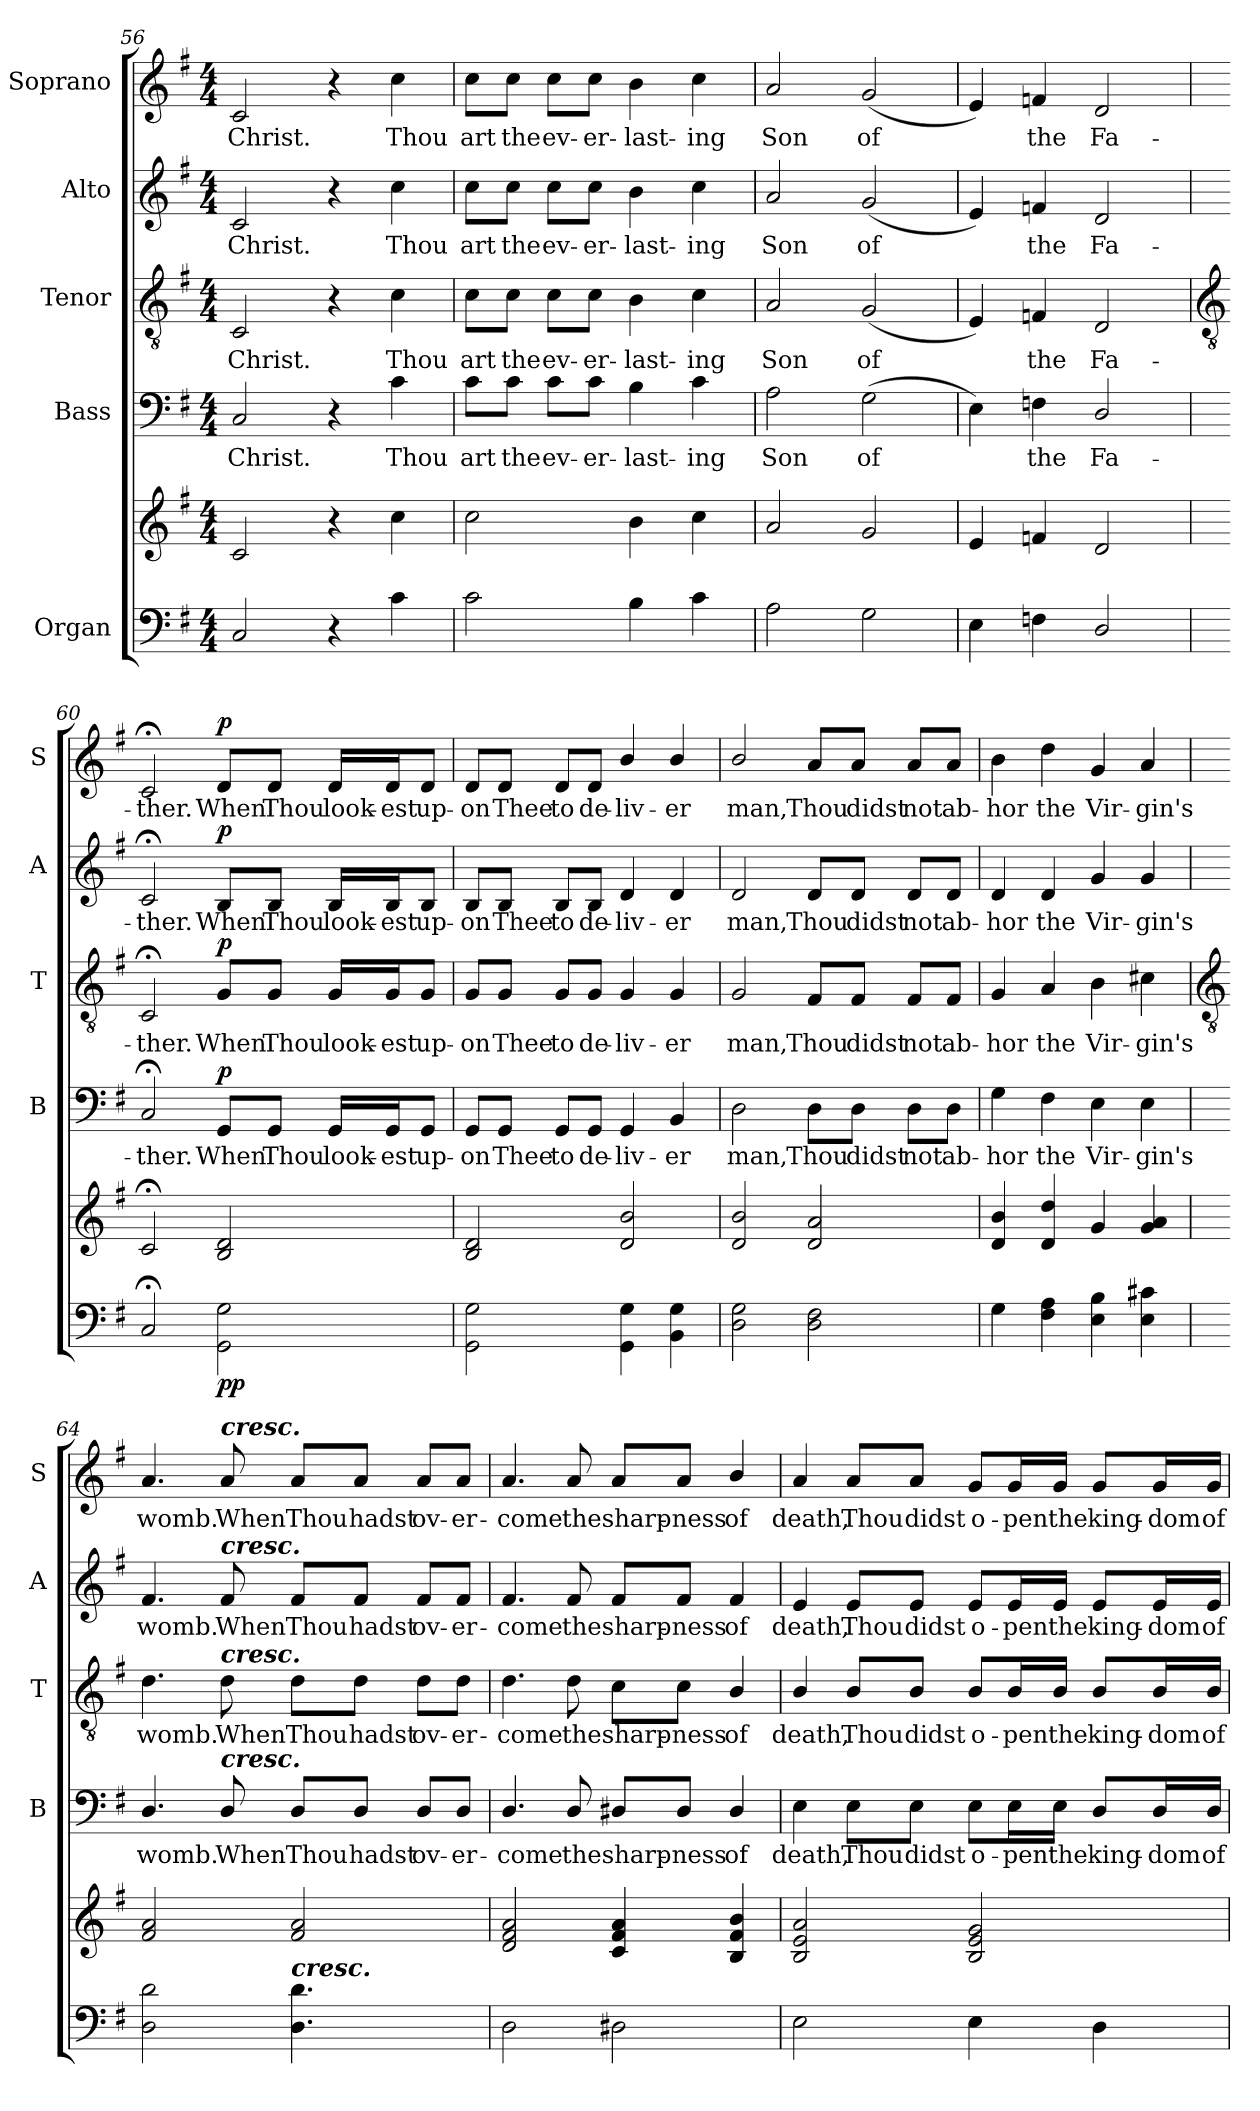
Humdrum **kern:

**kern	**kern	**dynam	**kern	**text	**dynam	**kern	**text	**dynam	**kern	**text	**dynam	**kern	**text	**dynam
*part5	*part5	*part5	*part4	*part4	*part4	*part3	*part3	*part3	*part2	*part2	*part2	*part1	*part1	*part1
*staff6	*staff5	*staff5/6	*staff4	*staff4	*staff4	*staff3	*staff3	*staff3	*staff2	*staff2	*staff2	*staff1	*staff1	*staff1
*I"Organ	*	*	*I"Bass	*	*	*I"Tenor	*	*	*I"Alto	*	*	*I"Soprano	*	*
*	*	*	*I'B	*	*	*I'T	*	*	*I'A	*	*	*I'S	*	*
*clefF4	*clefG2	*	*clefF4	*	*	*clefGv2	*	*	*clefG2	*	*	*clefG2	*	*
*k[f#]	*k[f#]	*	*k[f#]	*	*	*k[f#]	*	*	*k[f#]	*	*	*k[f#]	*	*
*G:	*G:	*	*G:	*	*	*G:	*	*	*G:	*	*	*G:	*	*
*M4/4	*M4/4	*	*M4/4	*	*	*M4/4	*	*	*M4/4	*	*	*M4/4	*	*
=56	=56	=56	=56	=56	=56	=56	=56	=56	=56	=56	=56	=56	=56	=56
!	!	!	!	!LO:LY:b	!	!	!LO:LY:b	!	!	!LO:LY:b	!	!	!LO:LY:b	!
2C	2c	.	2C	Christ.	.	2C	Christ.	.	2c	Christ.	.	2c	Christ.	.
4r	4r	.	4r	.	.	4r	.	.	4r	.	.	4r	.	.
!	!	!	!	!LO:LY:b	!	!	!LO:LY:b	!	!	!LO:LY:b	!	!	!LO:LY:b	!
4c	4cc	.	4c	Thou	.	4c	Thou	.	4cc	Thou	.	4cc	Thou	.
=57	=57	=57	=57	=57	=57	=57	=57	=57	=57	=57	=57	=57	=57	=57
!	!	!	!	!LO:LY:b	!	!	!LO:LY:b	!	!	!LO:LY:b	!	!	!LO:LY:b	!
2c	2cc	.	8c\L	art	.	8c\L	art	.	8cc\L	art	.	8cc\L	art	.
!	!	!	!	!LO:LY:b	!	!	!LO:LY:b	!	!	!LO:LY:b	!	!	!LO:LY:b	!
.	.	.	8c\J	the	.	8c\J	the	.	8cc\J	the	.	8cc\J	the	.
!	!	!	!	!LO:LY:b	!	!	!LO:LY:b	!	!	!LO:LY:b	!	!	!LO:LY:b	!
.	.	.	8c\L	ev-	.	8c\L	ev-	.	8cc\L	ev-	.	8cc\L	ev-	.
!	!	!	!	!LO:LY:b	!	!	!LO:LY:b	!	!	!LO:LY:b	!	!	!LO:LY:b	!
.	.	.	8c\J	-er-	.	8c\J	-er-	.	8cc\J	-er-	.	8cc\J	-er-	.
!	!	!	!	!LO:LY:b	!	!	!LO:LY:b	!	!	!LO:LY:b	!	!	!LO:LY:b	!
4B	4b	.	4B	-last-	.	4B	-last-	.	4b	-last-	.	4b	-last-	.
!	!	!	!	!LO:LY:b	!	!	!LO:LY:b	!	!	!LO:LY:b	!	!	!LO:LY:b	!
4c	4cc	.	4c	-ing	.	4c	-ing	.	4cc	-ing	.	4cc	-ing	.
=58	=58	=58	=58	=58	=58	=58	=58	=58	=58	=58	=58	=58	=58	=58
!	!	!	!	!LO:LY:b	!	!	!LO:LY:b	!	!	!LO:LY:b	!	!	!LO:LY:b	!
2A	2a	.	2A	Son	.	2A	Son	.	2a	Son	.	2a	Son	.
!	!	!	!	!LO:LY:b	!	!	!LO:LY:b	!	!	!LO:LY:b	!	!	!LO:LY:b	!
2G	2g	.	(>2G	of	.	(<2G	of	.	(<2g	of	.	(<2g	of	.
=59	=59	=59	=59	=59	=59	=59	=59	=59	=59	=59	=59	=59	=59	=59
4E	4e	.	4E)	.	.	4E)	.	.	4e)	.	.	4e)	.	.
!	!	!	!	!LO:LY:b	!	!	!LO:LY:b	!	!	!LO:LY:b	!	!	!LO:LY:b	!
4Fn	4fn	.	4Fn	the	.	4Fn	the	.	4fn	the	.	4fn	the	.
!	!	!	!	!LO:LY:b	!	!	!LO:LY:b	!	!	!LO:LY:b	!	!	!LO:LY:b	!
2D/	2d	.	2D/	Fa-	.	2D	Fa-	.	2d	Fa-	.	2d	Fa-	.
!!LO:LB:g=z
=60	=60	=60	=60	=60	=60	=60	=60	=60	=60	=60	=60	=60	=60	=60
*	*	*	*	*	*	*clefGv2	*	*	*	*	*	*	*	*
!	!	!	!	!LO:LY:b	!	!	!LO:LY:b	!	!	!LO:LY:b	!	!	!LO:LY:b	!
2C;	2c;<	.	2C;<	-ther.	.	2C;<	-ther.	.	2c;<	-ther.	.	2c;<	-ther.	.
!	!	!LO:DY:b=2	!	!LO:LY:b	!	!	!LO:LY:b	!	!	!LO:LY:b	!	!	!LO:LY:b	!
!	!	!LO:DY:n=1:b	!	!	!LO:DY:b	!	!	!LO:DY:b	!	!	!LO:DY:b	!	!	!LO:DY:b
2GG\ 2G\	2B 2d	p p	8GG/L	When	p	8G/L	When	p	8B/L	When	p	8d/L	When	p
!	!	!	!	!LO:LY:b	!	!	!LO:LY:b	!	!	!LO:LY:b	!	!	!LO:LY:b	!
.	.	.	8GG/J	Thou	.	8G/J	Thou	.	8B/J	Thou	.	8d/J	Thou	.
!	!	!	!	!LO:LY:b	!	!	!LO:LY:b	!	!	!LO:LY:b	!	!	!LO:LY:b	!
.	.	.	16GG/LL	look-	.	16G/LL	look-	.	16B/LL	look-	.	16d/LL	look-	.
!	!	!	!	!LO:LY:b	!	!	!LO:LY:b	!	!	!LO:LY:b	!	!	!LO:LY:b	!
.	.	.	16GG/J	-est	.	16G/J	-est	.	16B/J	-est	.	16d/J	-est	.
!	!	!	!	!LO:LY:b	!	!	!LO:LY:b	!	!	!LO:LY:b	!	!	!LO:LY:b	!
.	.	.	8GG/J	up-	.	8G/J	up-	.	8B/J	up-	.	8d/J	up-	.
=61	=61	=61	=61	=61	=61	=61	=61	=61	=61	=61	=61	=61	=61	=61
!	!	!	!	!LO:LY:b	!	!	!LO:LY:b	!	!	!LO:LY:b	!	!	!LO:LY:b	!
2GG\ 2G\	2B 2d	.	8GG/L	-on	.	8G/L	-on	.	8B/L	-on	.	8d/L	-on	.
!	!	!	!	!LO:LY:b	!	!	!LO:LY:b	!	!	!LO:LY:b	!	!	!LO:LY:b	!
.	.	.	8GG/J	Thee	.	8G/J	Thee	.	8B/J	Thee	.	8d/J	Thee	.
!	!	!	!	!LO:LY:b	!	!	!LO:LY:b	!	!	!LO:LY:b	!	!	!LO:LY:b	!
.	.	.	8GG/L	to	.	8G/L	to	.	8B/L	to	.	8d/L	to	.
!	!	!	!	!LO:LY:b	!	!	!LO:LY:b	!	!	!LO:LY:b	!	!	!LO:LY:b	!
.	.	.	8GG/J	de-	.	8G/J	de-	.	8B/J	de-	.	8d/J	de-	.
!	!	!	!	!LO:LY:b	!	!	!LO:LY:b	!	!	!LO:LY:b	!	!	!LO:LY:b	!
4GG\ 4G\	2d/ 2b/	.	4GG	-liv-	.	4G	-liv-	.	4d	-liv-	.	4b/	-liv-	.
!	!	!	!	!LO:LY:b	!	!	!LO:LY:b	!	!	!LO:LY:b	!	!	!LO:LY:b	!
4BB\ 4G\	.	.	4BB	-er	.	4G	-er	.	4d	-er	.	4b/	-er	.
=62	=62	=62	=62	=62	=62	=62	=62	=62	=62	=62	=62	=62	=62	=62
!	!	!	!	!LO:LY:b	!	!	!LO:LY:b	!	!	!LO:LY:b	!	!	!LO:LY:b	!
2D 2G	2d/ 2b/	.	2D	man,	.	2G	man,	.	2d	man,	.	2b/	man,	.
!	!	!	!	!LO:LY:b	!	!	!LO:LY:b	!	!	!LO:LY:b	!	!	!LO:LY:b	!
2D 2F#	2d 2a	.	8D\L	Thou	.	8F#/L	Thou	.	8d/L	Thou	.	8a/L	Thou	.
!	!	!	!	!LO:LY:b	!	!	!LO:LY:b	!	!	!LO:LY:b	!	!	!LO:LY:b	!
.	.	.	8D\J	didst	.	8F#/J	didst	.	8d/J	didst	.	8a/J	didst	.
!	!	!	!	!LO:LY:b	!	!	!LO:LY:b	!	!	!LO:LY:b	!	!	!LO:LY:b	!
.	.	.	8D\L	not	.	8F#/L	not	.	8d/L	not	.	8a/L	not	.
!	!	!	!	!LO:LY:b	!	!	!LO:LY:b	!	!	!LO:LY:b	!	!	!LO:LY:b	!
.	.	.	8D\J	ab-	.	8F#/J	ab-	.	8d/J	ab-	.	8a/J	ab-	.
=63	=63	=63	=63	=63	=63	=63	=63	=63	=63	=63	=63	=63	=63	=63
!	!	!	!	!LO:LY:b	!	!	!LO:LY:b	!	!	!LO:LY:b	!	!	!LO:LY:b	!
4G	4d/ 4b/	.	4G	-hor	.	4G	-hor	.	4d	-hor	.	4b	-hor	.
!	!	!	!	!LO:LY:b	!	!	!LO:LY:b	!	!	!LO:LY:b	!	!	!LO:LY:b	!
4F# 4A	4d/ 4dd/	.	4F#	the	.	4A	the	.	4d	the	.	4dd	the	.
!	!	!	!	!LO:LY:b	!	!	!LO:LY:b	!	!	!LO:LY:b	!	!	!LO:LY:b	!
4E 4B	4g	.	4E	Vir-	.	4B	Vir-	.	4g	Vir-	.	4g	Vir-	.
!	!	!	!	!LO:LY:b	!	!	!LO:LY:b	!	!	!LO:LY:b	!	!	!LO:LY:b	!
4E 4c#X	4g 4a	.	4E	-gin's	.	4c#X	-gin's	.	4g	-gin's	.	4a	-gin's	.
!!LO:LB:g=z
=64	=64	=64	=64	=64	=64	=64	=64	=64	=64	=64	=64	=64	=64	=64
*	*	*	*	*	*	*clefGv2	*	*	*	*	*	*	*	*
!	!	!	!	!LO:LY:b	!	!	!LO:LY:b	!	!	!LO:LY:b	!	!	!LO:LY:b	!
2D 2d	2f# 2a	.	4.D/	womb.	.	4.d	womb.	.	4.f#	womb.	.	4.a	womb.	.
!	!	!	!	!	!	!	!	!	!	!	!	!LO:TX:a:Bi:t=cresc.	!	!
!	!	!	!	!	!	!	!	!	!LO:TX:a:Bi:t=cresc.	!	!	!	!	!
!	!	!	!	!	!	!LO:TX:a:Bi:t=cresc.	!	!	!	!	!	!	!	!
!	!	!	!LO:TX:a:Bi:t=cresc.	!	!	!	!	!	!	!	!	!	!	!
!	!	!	!	!LO:LY:b	!	!	!LO:LY:b	!	!	!LO:LY:b	!	!	!LO:LY:b	!
.	.	.	8D/	When	.	8d	When	.	8f#	When	.	8a	When	.
!LO:TX:a:Bi:t=cresc.	!	!	!	!	!	!	!	!	!	!	!	!	!	!
!	!	!	!	!LO:LY:b	!	!	!LO:LY:b	!	!	!LO:LY:b	!	!	!LO:LY:b	!
4.D 4.d	2f# 2a	.	8D/L	Thou	.	8d\L	Thou	.	8f#/L	Thou	.	8a/L	Thou	.
!	!	!	!	!LO:LY:b	!	!	!LO:LY:b	!	!	!LO:LY:b	!	!	!LO:LY:b	!
.	.	.	8D/J	hadst	.	8d\J	hadst	.	8f#/J	hadst	.	8a/J	hadst	.
!	!	!	!	!LO:LY:b	!	!	!LO:LY:b	!	!	!LO:LY:b	!	!	!LO:LY:b	!
.	.	.	8D/L	ov-	.	8d\L	ov-	.	8f#/L	ov-	.	8a/L	ov-	.
!	!	!	!	!LO:LY:b	!	!	!LO:LY:b	!	!	!LO:LY:b	!	!	!LO:LY:b	!
8ryy	.	.	8D/J	-er-	.	8d\J	-er-	.	8f#/J	-er-	.	8a/J	-er-	.
=65	=65	=65	=65	=65	=65	=65	=65	=65	=65	=65	=65	=65	=65	=65
!	!	!	!	!LO:LY:b	!	!	!LO:LY:b	!	!	!LO:LY:b	!	!	!LO:LY:b	!
2D	2d 2f# 2a	.	4.D/	-come	.	4.d	-come	.	4.f#	-come	.	4.a	-come	.
!	!	!	!	!LO:LY:b	!	!	!LO:LY:b	!	!	!LO:LY:b	!	!	!LO:LY:b	!
.	.	.	8D/	the	.	8d	the	.	8f#	the	.	8a	the	.
!	!	!	!	!LO:LY:b	!	!	!LO:LY:b	!	!	!LO:LY:b	!	!	!LO:LY:b	!
2D#X	4c 4f# 4a	.	8D#X/L	sharp-	.	8c\L	sharp-	.	8f#/L	sharp-	.	8a/L	sharp-	.
!	!	!	!	!LO:LY:b	!	!	!LO:LY:b	!	!	!LO:LY:b	!	!	!LO:LY:b	!
.	.	.	8D#/J	-ness	.	8c\J	-ness	.	8f#/J	-ness	.	8a/J	-ness	.
!	!	!	!	!LO:LY:b	!	!	!LO:LY:b	!	!	!LO:LY:b	!	!	!LO:LY:b	!
.	4B/ 4f#/ 4b/	.	4D#/	of	.	4B/	of	.	4f#	of	.	4b/	of	.
=66	=66	=66	=66	=66	=66	=66	=66	=66	=66	=66	=66	=66	=66	=66
!	!	!	!	!LO:LY:b	!	!	!LO:LY:b	!	!	!LO:LY:b	!	!	!LO:LY:b	!
2E	2B 2e 2a	.	4E	death,	.	4B/	death,	.	4e	death,	.	4a	death,	.
!	!	!	!	!LO:LY:b	!	!	!LO:LY:b	!	!	!LO:LY:b	!	!	!LO:LY:b	!
.	.	.	8E\L	Thou	.	8B/L	Thou	.	8e/L	Thou	.	8a/L	Thou	.
!	!	!	!	!LO:LY:b	!	!	!LO:LY:b	!	!	!LO:LY:b	!	!	!LO:LY:b	!
.	.	.	8E\J	didst	.	8B/J	didst	.	8e/J	didst	.	8a/J	didst	.
!	!	!	!	!LO:LY:b	!	!	!LO:LY:b	!	!	!LO:LY:b	!	!	!LO:LY:b	!
4E	2B 2e 2g	.	8E\L	o-	.	8B/L	o-	.	8e/L	o-	.	8g/L	o-	.
!	!	!	!	!LO:LY:b	!	!	!LO:LY:b	!	!	!LO:LY:b	!	!	!LO:LY:b	!
.	.	.	16E\L	-pen	.	16B/L	-pen	.	16e/L	-pen	.	16g/L	-pen	.
!	!	!	!	!LO:LY:b	!	!	!LO:LY:b	!	!	!LO:LY:b	!	!	!LO:LY:b	!
.	.	.	16E\JJ	the	.	16B/JJ	the	.	16e/JJ	the	.	16g/JJ	the	.
!	!	!	!	!LO:LY:b	!	!	!LO:LY:b	!	!	!LO:LY:b	!	!	!LO:LY:b	!
4D	.	.	8D/L	king-	.	8B/L	king-	.	8e/L	king-	.	8g/L	king-	.
!	!	!	!	!LO:LY:b	!	!	!LO:LY:b	!	!	!LO:LY:b	!	!	!LO:LY:b	!
.	.	.	16D/L	-dom	.	16B/L	-dom	.	16e/L	-dom	.	16g/L	-dom	.
!	!	!	!	!LO:LY:b	!	!	!LO:LY:b	!	!	!LO:LY:b	!	!	!LO:LY:b	!
.	.	.	16D/JJ	of	.	16B/JJ	of	.	16e/JJ	of	.	16g/JJ	of	.
=	=	=	=	=	=	=	=	=	=	=	=	=	=	=
*-	*-	*-	*-	*-	*-	*-	*-	*-	*-	*-	*-	*-	*-	*-
